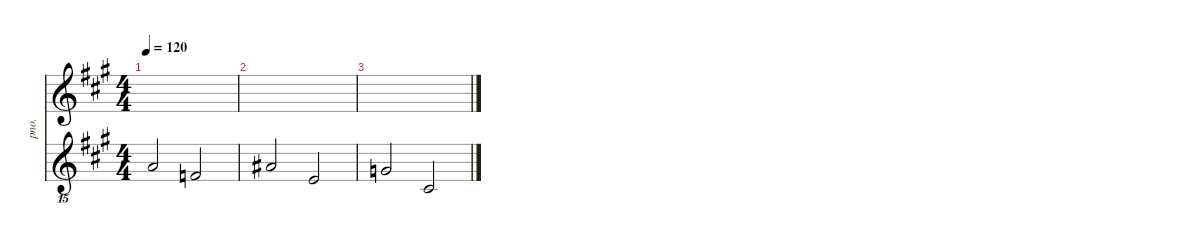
\defaultSystemsLayout 4
\hideDynamics
\bracketExtendMode nobrackets
\otherSystemsTrackNameOrientation horizontal
\track ("Acoustic Piano" "pno.") {mute instrument acousticgrandpiano}
\staff {score}
\tuning (E4 B3 G3 D3 A2 E2)
\ts (4 4)
\tempo 120
\clef g2
\ks f#minor
|
|
\staff {score}
\tuning (G2 D2 A1 E1 B0)
\clef g2
\ottava 15mb
\ks f#minor
2.1{acc forcenatural}.2{dy mf beam Up} 3.2{acc forcenatural}.2{beam Up} |
3.1{acc #}.2{beam Up} 2.2{acc forcenatural}.2{beam Up} |
0.1{acc forcenatural}.2{beam Up} 4.3{acc #}.2{beam Up}
